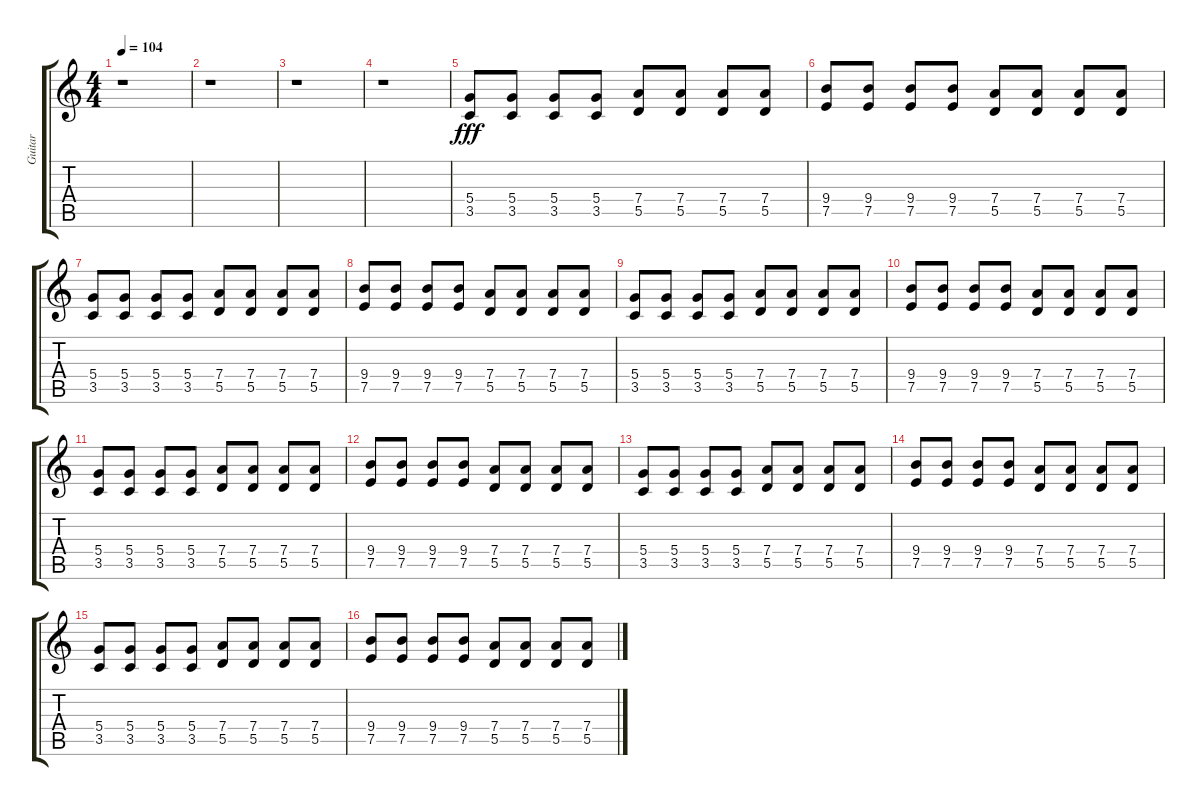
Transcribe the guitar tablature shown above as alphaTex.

\track ("Guitar" "Guitar") {instrument overdrivenguitar}
\staff {score tabs}
\tuning (E4 B3 G3 D3 A2 E2) {hide}
\ts (4 4)
\tempo 104
\clef g2
\ks c
r.1{dy fff} |
r.1 |
r.1 |
r.1 |
(5.4 3.5).8{volume 16 balance 8 instrument overdrivenguitar} (5.4 3.5).8 (5.4 3.5).8 (5.4 3.5).8 (7.4 5.5).8 (7.4 5.5).8 (7.4 5.5).8 (7.4 5.5).8 |
(9.4 7.5).8 (9.4 7.5).8 (9.4 7.5).8 (9.4 7.5).8 (7.4 5.5).8 (7.4 5.5).8 (7.4 5.5).8 (7.4 5.5).8 |
(5.4 3.5).8 (5.4 3.5).8 (5.4 3.5).8 (5.4 3.5).8 (7.4 5.5).8 (7.4 5.5).8 (7.4 5.5).8 (7.4 5.5).8 |
(9.4 7.5).8 (9.4 7.5).8 (9.4 7.5).8 (9.4 7.5).8 (7.4 5.5).8 (7.4 5.5).8 (7.4 5.5).8 (7.4 5.5).8 |
(5.4 3.5).8 (5.4 3.5).8 (5.4 3.5).8 (5.4 3.5).8 (7.4 5.5).8 (7.4 5.5).8 (7.4 5.5).8 (7.4 5.5).8 |
(9.4 7.5).8 (9.4 7.5).8 (9.4 7.5).8 (9.4 7.5).8 (7.4 5.5).8 (7.4 5.5).8 (7.4 5.5).8 (7.4 5.5).8 |
(5.4 3.5).8 (5.4 3.5).8 (5.4 3.5).8 (5.4 3.5).8 (7.4 5.5).8 (7.4 5.5).8 (7.4 5.5).8 (7.4 5.5).8 |
(9.4 7.5).8 (9.4 7.5).8 (9.4 7.5).8 (9.4 7.5).8 (7.4 5.5).8 (7.4 5.5).8 (7.4 5.5).8 (7.4 5.5).8 |
(5.4 3.5).8 (5.4 3.5).8 (5.4 3.5).8 (5.4 3.5).8 (7.4 5.5).8 (7.4 5.5).8 (7.4 5.5).8 (7.4 5.5).8 |
(9.4 7.5).8 (9.4 7.5).8 (9.4 7.5).8 (9.4 7.5).8 (7.4 5.5).8 (7.4 5.5).8 (7.4 5.5).8 (7.4 5.5).8 |
(5.4 3.5).8 (5.4 3.5).8 (5.4 3.5).8 (5.4 3.5).8 (7.4 5.5).8 (7.4 5.5).8 (7.4 5.5).8 (7.4 5.5).8 |
(9.4 7.5).8 (9.4 7.5).8 (9.4 7.5).8 (9.4 7.5).8 (7.4 5.5).8 (7.4 5.5).8 (7.4 5.5).8 (7.4 5.5).8
